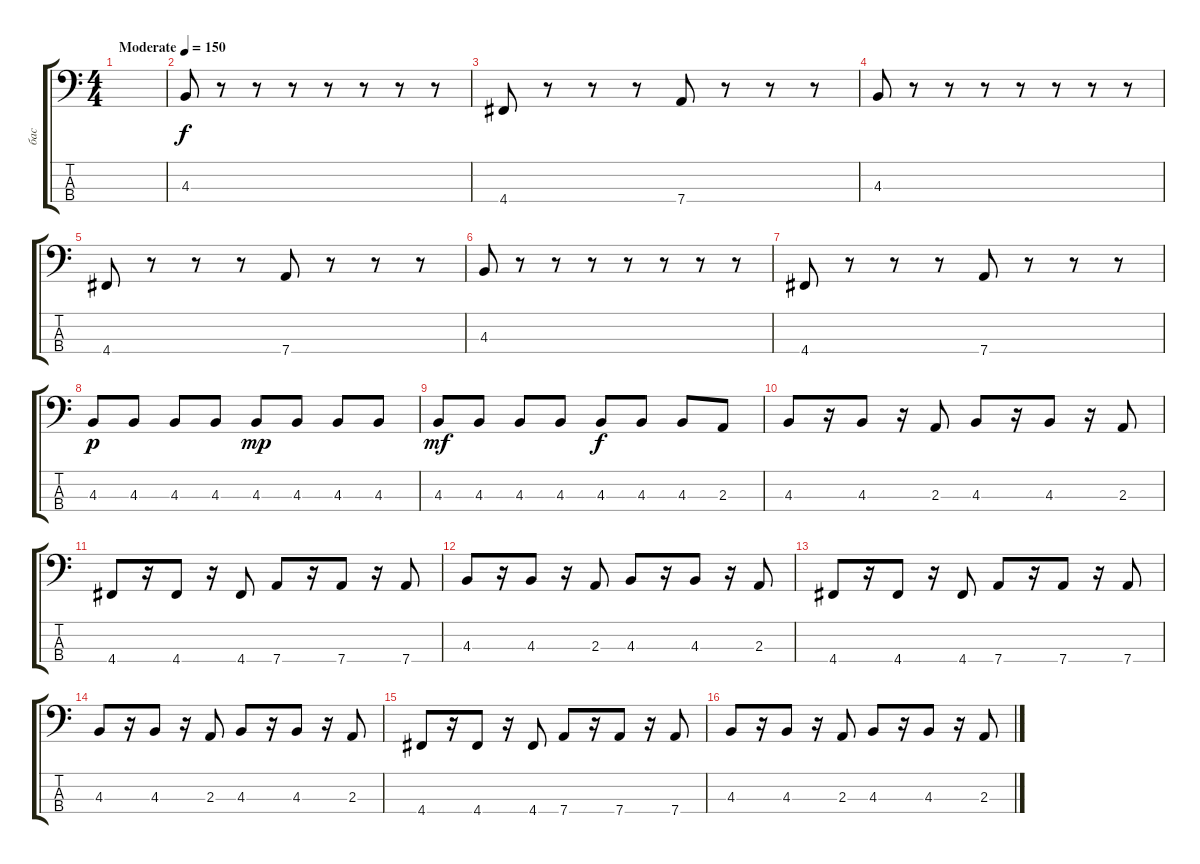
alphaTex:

\track ("бас" "бас") {instrument electricbassfinger}
\staff {score tabs}
\tuning (F2 C2 G1 D1) {hide}
\ts (4 4)
\tempo (150 "Moderate")
\clef f4
\ks c
|
4.3.8 r.8 r.8 r.8 r.8 r.8 r.8 r.8 |
4.4.8 r.8 r.8 r.8 7.4.8 r.8 r.8 r.8 |
4.3.8 r.8 r.8 r.8 r.8 r.8 r.8 r.8 |
4.4.8 r.8 r.8 r.8 7.4.8 r.8 r.8 r.8 |
4.3.8 r.8 r.8 r.8 r.8 r.8 r.8 r.8 |
4.4.8 r.8 r.8 r.8 7.4.8 r.8 r.8 r.8 |
4.3.8{dy p} 4.3.8 4.3.8 4.3.8 4.3.8{dy mp} 4.3.8 4.3.8 4.3.8 |
4.3.8{dy mf} 4.3.8 4.3.8 4.3.8 4.3.8{dy f} 4.3.8 4.3.8 2.3.8 |
4.3.8 r.16 4.3.8 r.16 2.3.8 4.3.8 r.16 4.3.8 r.16 2.3.8 |
4.4.8 r.16 4.4.8 r.16 4.4.8 7.4.8 r.16 7.4.8 r.16 7.4.8 |
4.3.8 r.16 4.3.8 r.16 2.3.8 4.3.8 r.16 4.3.8 r.16 2.3.8 |
4.4.8 r.16 4.4.8 r.16 4.4.8 7.4.8 r.16 7.4.8 r.16 7.4.8 |
4.3.8 r.16 4.3.8 r.16 2.3.8 4.3.8 r.16 4.3.8 r.16 2.3.8 |
4.4.8 r.16 4.4.8 r.16 4.4.8 7.4.8 r.16 7.4.8 r.16 7.4.8 |
4.3.8 r.16 4.3.8 r.16 2.3.8 4.3.8 r.16 4.3.8 r.16 2.3.8
